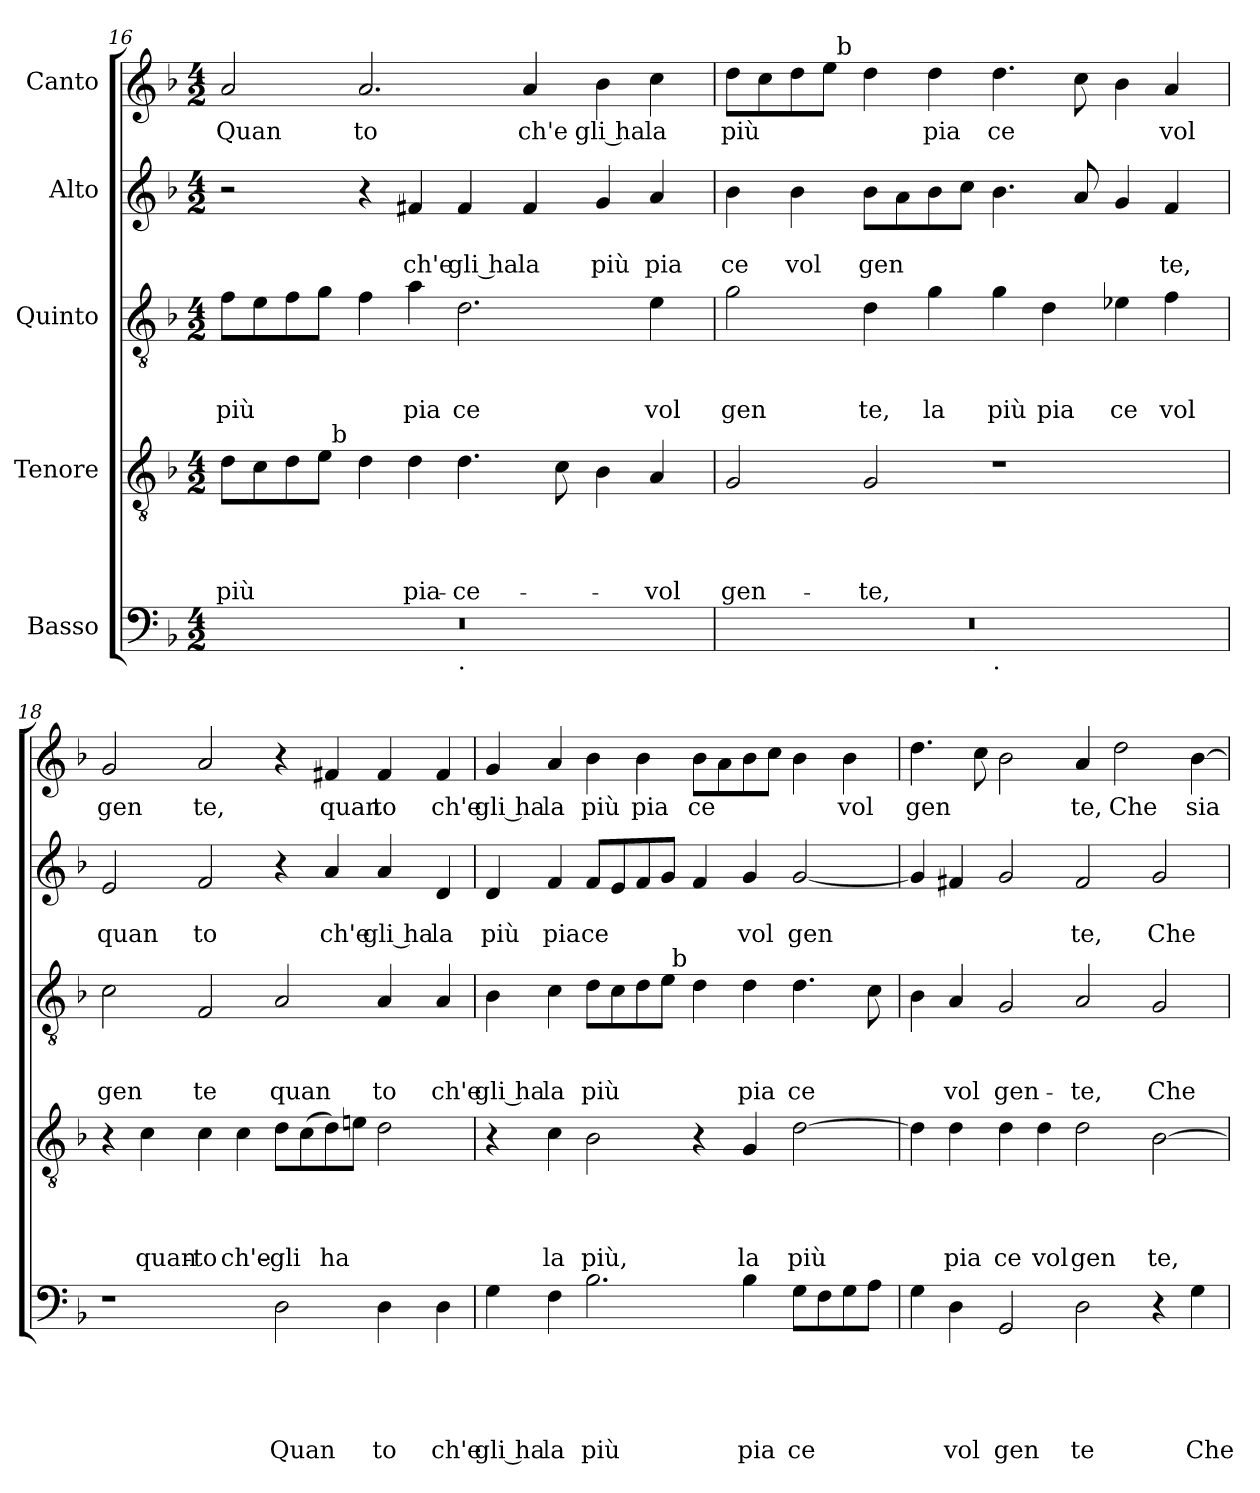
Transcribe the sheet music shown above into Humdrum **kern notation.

**kern	**text	**text	**text	**text	**text	**kern	**text	**text	**text	**text	**kern	**text	**text	**text	**kern	**text	**text	**kern	**text
*part5	*part5	*part5	*part5	*part5	*part5	*part4	*part4	*part4	*part4	*part4	*part3	*part3	*part3	*part3	*part2	*part2	*part2	*part1	*part1
*staff5	*staff5	*staff5	*staff5	*staff5	*staff5	*staff4	*staff4	*staff4	*staff4	*staff4	*staff3	*staff3	*staff3	*staff3	*staff2	*staff2	*staff2	*staff1	*staff1
*I"Basso	*	*	*	*	*	*I"Tenore	*	*	*	*	*I"Quinto	*	*	*	*I"Alto	*	*	*I"Canto	*
!!LO:LB:g=z
*clefF4	*	*	*	*	*	*clefGv2	*	*	*	*	*clefGv2	*	*	*	*clefG2	*	*	*clefG2	*
*ITrd-3c-5	*	*	*	*	*	*ITrd-3c-5	*	*	*	*	*ITrd-3c-5	*	*	*	*ITrd-3c-5	*	*	*	*
*k[b-e-]	*	*	*	*	*	*k[b-e-]	*	*	*	*	*k[b-e-]	*	*	*	*k[b-e-]	*	*	*k[b-]	*
*B-:	*	*	*	*	*	*B-:	*	*	*	*	*B-:	*	*	*	*B-:	*	*	*F:	*
*M4/2	*	*	*	*	*	*M4/2	*	*	*	*	*M4/2	*	*	*	*M4/2	*	*	*M4/2	*
=16	=16	=16	=16	=16	=16	=16	=16	=16	=16	=16	=16	=16	=16	=16	=16	=16	=16	=16	=16
!	!	!	!	!	!	!	!	!	!	!LO:LY:b	!	!	!	!LO:LY:b	!	!	!	!	!LO:LY:b
*^	*	*	*	*	*	*^	*	*	*	*	*	*	*	*	*	*	*	*	*
0r	1ryy	.	.	.	.	.	8g\L	4ryy	.	.	.	più	8b-\L	.	.	più	2r	.	.	2a/	Quan
.	.	.	.	.	.	.	8f\	.	.	.	.	.	8a\	.	.	.	.	.	.	.	.
.	.	.	.	.	.	.	8g\	8ryy	.	.	.	.	8b-\	.	.	.	.	.	.	.	.
.	.	.	.	.	.	.	8a\J	32ryy	.	.	.	.	8cc\J	.	.	.	.	.	.	.	.
!	!	!	!	!	!	!	!	!LO:TX:a:t=b	!	!	!	!	!	!	!	!	!	!	!	!	!
.	.	.	.	.	.	.	.	1ryy	.	.	.	.	.	.	.	.	.	.	.	.	.
!	!	!	!	!	!	!	!	!	!	!	!	!	!	!	!	!	!	!	!	!	!LO:LY:b
.	.	.	.	.	.	.	4g\	.	.	.	.	.	4b-\	.	.	.	4r	.	.	2.a/	to
!	!	!	!	!	!	!	!	!	!	!	!	!LO:LY:b	!	!	!	!LO:LY:b	!	!	!LO:LY:b	!	!
.	.	.	.	.	.	.	4g\	.	.	.	.	pia-	4dd\	.	.	pia	4bn/	.	ch'e	.	.
!	!LO:TX:b:t=.	!	!	!	!	!	!	!	!	!	!	!	!	!	!	!	!	!	!	!	!
!	!	!	!	!	!	!	!	!	!	!	!	!LO:LY:b	!	!	!	!LO:LY:b	!	!	!LO:LY:b:rj	!	!
.	1ryy	.	.	.	.	.	4.g\	.	.	.	.	-ce-	2.g\	.	.	ce	4b/	.	gli ha	.	.
!	!	!	!	!	!	!	!	!	!	!	!	!	!	!	!	!	!	!	!LO:LY:b	!	!LO:LY:b
.	.	.	.	.	.	.	.	.	.	.	.	.	.	.	.	.	4b/	.	la	4a/	ch'e
.	.	.	.	.	.	.	8f\	.	.	.	.	.	.	.	.	.	.	.	.	.	.
.	.	.	.	.	.	.	.	2ryy	.	.	.	.	.	.	.	.	.	.	.	.	.
!	!	!	!	!	!	!	!	!	!	!	!	!	!	!	!	!	!	!	!LO:LY:b	!	!LO:LY:b:rj
.	.	.	.	.	.	.	4e-\	.	.	.	.	.	.	.	.	.	4cc/	.	più	4b-\	gli ha
!	!	!	!	!	!	!	!	!	!	!	!	!LO:LY:b	!	!	!	!LO:LY:b	!	!	!LO:LY:b	!	!LO:LY:b
.	.	.	.	.	.	.	4d/	.	.	.	.	-vol	4a\	.	.	vol	4dd/	.	pia	4cc\	la
.	.	.	.	.	.	.	.	16.ryy	.	.	.	.	.	.	.	.	.	.	.	.	.
=17	=17	=17	=17	=17	=17	=17	=17	=17	=17	=17	=17	=17	=17	=17	=17	=17	=17	=17	=17	=17	=17
!	!	!	!	!	!	!	!	!	!	!	!	!LO:LY:b	!	!	!	!LO:LY:b	!	!	!LO:LY:b	!	!LO:LY:b
*	*	*	*	*	*	*	*v	*v	*	*	*	*	*	*	*	*	*	*	*	*^	*
0r	1ryy	.	.	.	.	.	2c/	.	.	.	gen-	2cc\	.	.	gen	4ee-\	.	ce	8dd\L	4ryy	più
.	.	.	.	.	.	.	.	.	.	.	.	.	.	.	.	.	.	.	8cc\	.	.
!	!	!	!	!	!	!	!	!	!	!	!	!	!	!	!	!	!	!LO:LY:b	!	!	!
.	.	.	.	.	.	.	.	.	.	.	.	.	.	.	.	4ee-\	.	vol	8dd\	8ryy	.
.	.	.	.	.	.	.	.	.	.	.	.	.	.	.	.	.	.	.	8ee\J	32ryy	.
!	!	!	!	!	!	!	!	!	!	!	!	!	!	!	!	!	!	!	!	!LO:TX:a:t=b	!
.	.	.	.	.	.	.	.	.	.	.	.	.	.	.	.	.	.	.	.	1ryy	.
!	!	!	!	!	!	!	!	!	!	!	!LO:LY:b	!	!	!	!LO:LY:b	!	!	!LO:LY:b	!	!	!
.	.	.	.	.	.	.	2c/	.	.	.	-te,	4g\	.	.	te,	8ee-\L	.	gen	4dd\	.	.
.	.	.	.	.	.	.	.	.	.	.	.	.	.	.	.	8dd\	.	.	.	.	.
!	!	!	!	!	!	!	!	!	!	!	!	!	!	!	!LO:LY:b	!	!	!	!	!	!LO:LY:b
.	.	.	.	.	.	.	.	.	.	.	.	4cc\	.	.	la	8ee-\	.	.	4dd\	.	pia
.	.	.	.	.	.	.	.	.	.	.	.	.	.	.	.	8ff\J	.	.	.	.	.
!	!LO:TX:b:t=.	!	!	!	!	!	!	!	!	!	!	!	!	!	!	!	!	!	!	!	!
!	!	!	!	!	!	!	!	!	!	!	!	!	!	!	!LO:LY:b	!	!	!	!	!	!LO:LY:b
.	1ryy	.	.	.	.	.	1r	.	.	.	.	4cc\	.	.	più	4.ee-\	.	.	4.dd\	.	ce
!	!	!	!	!	!	!	!	!	!	!	!	!	!	!	!LO:LY:b	!	!	!	!	!	!
.	.	.	.	.	.	.	.	.	.	.	.	4g\	.	.	pia	.	.	.	.	.	.
.	.	.	.	.	.	.	.	.	.	.	.	.	.	.	.	8dd/	.	.	8cc\	.	.
.	.	.	.	.	.	.	.	.	.	.	.	.	.	.	.	.	.	.	.	2ryy	.
!	!	!	!	!	!	!	!	!	!	!	!	!	!	!	!LO:LY:b	!	!	!	!	!	!
.	.	.	.	.	.	.	.	.	.	.	.	4a-X\	.	.	ce	4cc/	.	.	4b-\	.	.
!	!	!	!	!	!	!	!	!	!	!	!	!	!	!	!LO:LY:b	!	!	!LO:LY:b	!	!	!LO:LY:b
.	.	.	.	.	.	.	.	.	.	.	.	4b-\	.	.	vol	4b-/	.	te,	4a/	.	vol
.	.	.	.	.	.	.	.	.	.	.	.	.	.	.	.	.	.	.	.	16.ryy	.
=18	=18	=18	=18	=18	=18	=18	=18	=18	=18	=18	=18	=18	=18	=18	=18	=18	=18	=18	=18	=18	=18
!	!	!	!	!	!	!	!	!	!	!	!	!	!	!	!LO:LY:b	!	!	!LO:LY:b	!	!	!LO:LY:b
*v	*v	*	*	*	*	*	*	*	*	*	*	*	*	*	*	*	*	*	*v	*v	*
1r	.	.	.	.	.	4r	.	.	.	.	2f\	.	.	gen	2a/	.	quan	2g/	gen
!	!	!	!	!	!	!	!	!	!	!LO:LY:b	!	!	!	!	!	!	!	!	!
.	.	.	.	.	.	4f\	.	.	.	quan-	.	.	.	.	.	.	.	.	.
!	!	!	!	!	!	!	!	!	!	!LO:LY:b	!	!	!	!LO:LY:b	!	!	!LO:LY:b	!	!LO:LY:b
.	.	.	.	.	.	4f\	.	.	.	-to	2B-/	.	.	te	2b-/	.	to	2a/	te,
!	!	!	!	!	!	!	!	!	!	!LO:LY:b	!	!	!	!	!	!	!	!	!
.	.	.	.	.	.	4f\	.	.	.	ch'e-	.	.	.	.	.	.	.	.	.
!	!	!	!	!	!LO:LY:b	!	!	!	!	!LO:LY:b	!	!	!	!LO:LY:b	!	!	!	!	!
2G\	.	.	.	.	Quan	8g\L	.	.	.	-gli	2d/	.	.	quan	4r	.	.	4r	.
.	.	.	.	.	.	(<8f\	.	.	.	.	.	.	.	.	.	.	.	.	.
!	!	!	!	!	!	!	!	!	!	!LO:LY:b	!	!	!	!	!	!	!LO:LY:b	!	!LO:LY:b
.	.	.	.	.	.	8g\)	.	.	.	ha	.	.	.	.	4dd/	.	ch'e	4f#X/	quan
.	.	.	.	.	.	8an\J	.	.	.	.	.	.	.	.	.	.	.	.	.
!	!	!	!	!	!LO:LY:b	!	!	!	!	!	!	!	!	!LO:LY:b	!	!	!LO:LY:b:rj	!	!LO:LY:b
4G\	.	.	.	.	to	2g\	.	.	.	.	4d/	.	.	to	4dd/	.	gli ha	4f#/	to
!	!	!	!	!	!LO:LY:b	!	!	!	!	!	!	!	!	!LO:LY:b	!	!	!LO:LY:b	!	!LO:LY:b
4G\	.	.	.	.	ch'e	.	.	.	.	.	4d/	.	.	ch'e	4g/	.	la	4f#/	ch'e
=19	=19	=19	=19	=19	=19	=19	=19	=19	=19	=19	=19	=19	=19	=19	=19	=19	=19	=19	=19
!	!	!	!	!	!LO:LY:b:rj	!	!	!	!	!	!	!	!	!LO:LY:b:rj	!	!	!LO:LY:b	!	!LO:LY:b:rj
*	*	*	*	*	*	*	*	*	*	*	*^	*	*	*	*	*	*	*	*
4c\	.	.	.	.	gli ha	4r	.	.	.	.	4e-\	2ryy	.	.	gli ha	4g/	.	più	4g/	gli ha
!	!	!	!	!	!LO:LY:b	!	!	!	!	!LO:LY:b	!	!	!	!	!LO:LY:b	!	!	!LO:LY:b	!	!LO:LY:b
4B-\	.	.	.	.	la	4f\	.	.	.	la	4f\	.	.	.	la	4b-/	.	pia	4a/	la
!	!	!	!	!	!LO:LY:b	!	!	!	!	!LO:LY:b	!	!	!	!	!LO:LY:b	!	!	!LO:LY:b	!	!LO:LY:b
2.e-\	.	.	.	.	più	2e-\	.	.	.	più,	8g\L	4ryy	.	.	più	8b-/L	.	ce	4b-\	più
.	.	.	.	.	.	.	.	.	.	.	8f\	.	.	.	.	8a/	.	.	.	.
!	!	!	!	!	!	!	!	!	!	!	!	!	!	!	!	!	!	!	!	!LO:LY:b
.	.	.	.	.	.	.	.	.	.	.	8g\	8ryy	.	.	.	8b-/	.	.	4b-\	pia
.	.	.	.	.	.	.	.	.	.	.	8a\J	32ryy	.	.	.	8cc/J	.	.	.	.
!	!	!	!	!	!	!	!	!	!	!	!	!LO:TX:a:t=b	!	!	!	!	!	!	!	!
.	.	.	.	.	.	.	.	.	.	.	.	1ryy	.	.	.	.	.	.	.	.
!	!	!	!	!	!	!	!	!	!	!	!	!	!	!	!	!	!	!	!	!LO:LY:b
.	.	.	.	.	.	4r	.	.	.	.	4g\	.	.	.	.	4b-/	.	.	8b-\L	ce
.	.	.	.	.	.	.	.	.	.	.	.	.	.	.	.	.	.	.	8a\	.
!	!	!	!	!	!LO:LY:b	!	!	!	!	!LO:LY:b	!	!	!	!	!LO:LY:b	!	!	!LO:LY:b	!	!
4e-\	.	.	.	.	pia	4c/	.	.	.	la	4g\	.	.	.	pia	4cc/	.	vol	8b-\	.
.	.	.	.	.	.	.	.	.	.	.	.	.	.	.	.	.	.	.	8cc\J	.
!	!	!	!	!	!LO:LY:b	!	!	!	!	!LO:LY:b	!	!	!	!	!LO:LY:b	!	!	!LO:LY:b	!	!
8c\L	.	.	.	.	ce	[<2g\	.	.	.	più	4.g\	.	.	.	ce	[<2cc/	.	gen	4b-\	.
8B-\	.	.	.	.	.	.	.	.	.	.	.	.	.	.	.	.	.	.	.	.
!	!	!	!	!	!	!	!	!	!	!	!	!	!	!	!	!	!	!	!	!LO:LY:b
8c\	.	.	.	.	.	.	.	.	.	.	.	.	.	.	.	.	.	.	4b-\	vol
8d\J	.	.	.	.	.	.	.	.	.	.	8f\	.	.	.	.	.	.	.	.	.
.	.	.	.	.	.	.	.	.	.	.	.	16.ryy	.	.	.	.	.	.	.	.
!!LO:LB:g=z
=20	=20	=20	=20	=20	=20	=20	=20	=20	=20	=20	=20	=20	=20	=20	=20	=20	=20	=20	=20	=20
!	!	!	!	!	!	!	!	!	!	!	!	!	!	!	!	!	!	!	!	!LO:LY:b
*	*	*	*	*	*	*	*	*	*	*	*v	*v	*	*	*	*	*	*	*	*
4c\	.	.	.	.	.	4g\]	.	.	.	.	4e-\	.	.	.	4cc/]	.	.	4.dd\	gen
!	!	!	!	!	!LO:LY:b	!	!	!	!	!LO:LY:b	!	!	!	!LO:LY:b	!	!	!	!	!
4G\	.	.	.	.	vol	4g\	.	.	.	pia	4d/	.	.	vol	4bn/	.	.	.	.
.	.	.	.	.	.	.	.	.	.	.	.	.	.	.	.	.	.	8cc\	.
!	!	!	!	!	!LO:LY:b	!	!	!	!	!LO:LY:b	!	!	!	!LO:LY:b	!	!	!	!	!
2C/	.	.	.	.	gen	4g\	.	.	.	ce	2c/	.	.	gen-	2cc/	.	.	2b-\	.
!	!	!	!	!	!	!	!	!	!	!LO:LY:b	!	!	!	!	!	!	!	!	!
.	.	.	.	.	.	4g\	.	.	.	vol	.	.	.	.	.	.	.	.	.
!	!	!	!	!	!LO:LY:b	!	!	!	!	!LO:LY:b	!	!	!	!LO:LY:b	!	!	!LO:LY:b	!	!LO:LY:b
2G\	.	.	.	.	te	2g\	.	.	.	gen	2d/	.	.	-te,	2b/	.	te,	4a/	te,
!	!	!	!	!	!	!	!	!	!	!	!	!	!	!	!	!	!	!	!LO:LY:b
.	.	.	.	.	.	.	.	.	.	.	.	.	.	.	.	.	.	2dd\	Che
!	!	!	!	!	!	!	!	!	!	!LO:LY:b	!	!	!	!LO:LY:b	!	!	!LO:LY:b	!	!
4r	.	.	.	.	.	[>2e-\	.	.	.	te,	2c/	.	.	Che	2cc/	.	Che	.	.
!	!	!	!	!	!LO:LY:b	!	!	!	!	!	!	!	!	!	!	!	!	!	!LO:LY:b
4c\	.	.	.	.	Che	.	.	.	.	.	.	.	.	.	.	.	.	[>4b-\	sia
=	=	=	=	=	=	=	=	=	=	=	=	=	=	=	=	=	=	=	=
*-	*-	*-	*-	*-	*-	*-	*-	*-	*-	*-	*-	*-	*-	*-	*-	*-	*-	*-	*-
